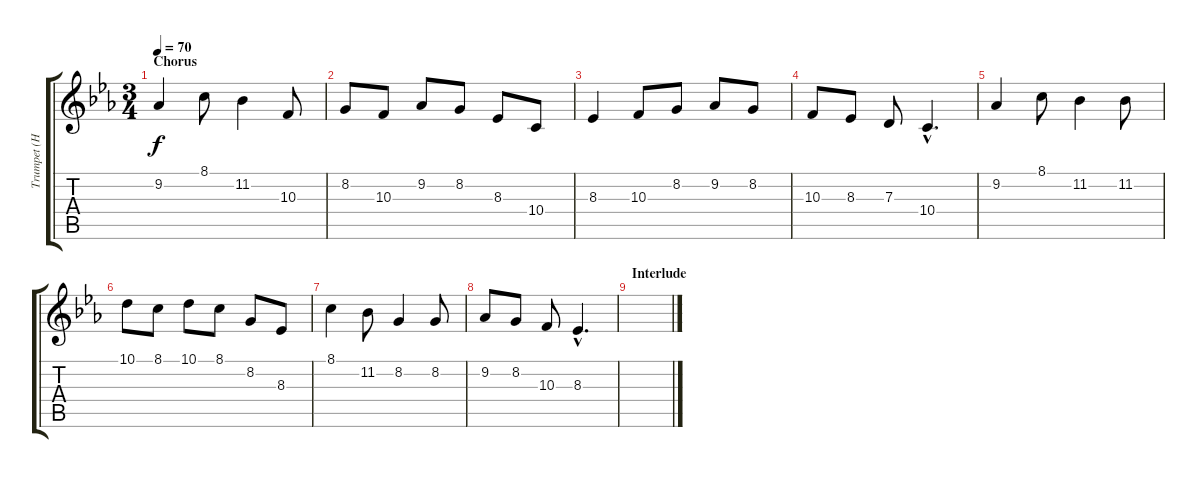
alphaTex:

\track ("Trumpet (High Keys)" "Trumpet (H") {instrument trumpet}
\staff {score tabs}
\tuning (E4 B3 G3 D3 A2 E2) {hide}
\ts (3 4)
\section ("" "Chorus")
\tempo 70
\clef g2
\ks cminor
9.2.4{dy f} 8.1.8 11.2.4 10.3.8 |
8.2.8 10.3.8 9.2.8 8.2.8 8.3.8 10.4.8 |
8.3.4 10.3.8 8.2.8 9.2.8 8.2.8 |
10.3.8 8.3.8 7.3.8 10.4{hac}.4{d} |
9.2.4 8.1.8 11.2.4 11.2.8 |
10.1.8 8.1.8 10.1.8 8.1.8 8.2.8 8.3.8 |
8.1.4 11.2.8 8.2.4 8.2.8 |
9.2.8 8.2.8 10.3.8 8.3{hac}.4{d} |
\section ("" "Interlude")
